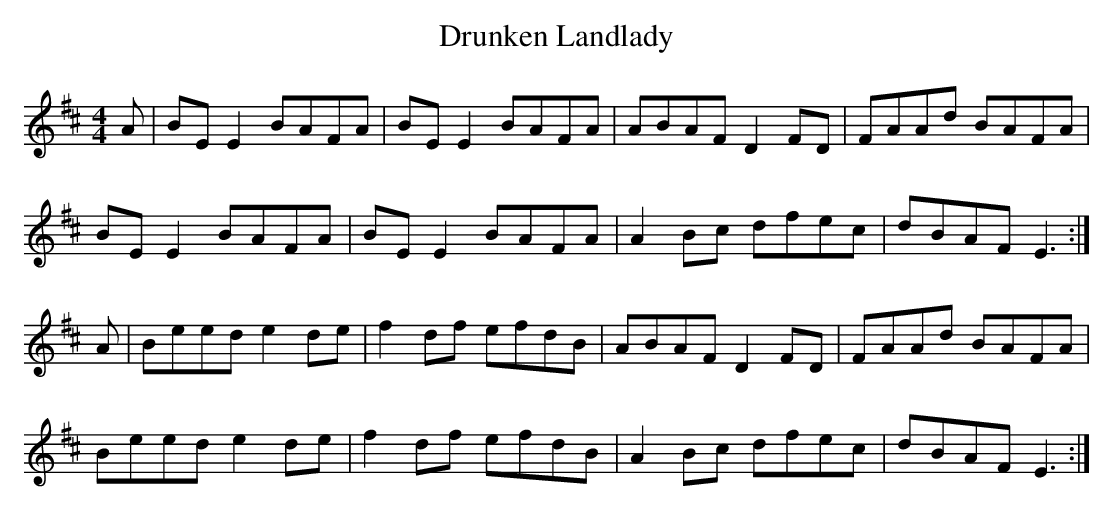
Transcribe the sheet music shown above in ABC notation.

X:1
T: Drunken Landlady
M: 4/4
L: 1/8
K: Edor
A | BE E2 BAFA|BE E2 BAFA |ABAF D2 FD |FAAd BAFA |
BE E2 BAFA | BE E2 BAFA | A2 Bc dfec | dBAF E3 :|
A | Beed e2 de|f2 df efdB |ABAF D2 FD |FAAd BAFA |
Beed e2 de | f2 df efdB | A2 Bc dfec | dBAF E3 :|
